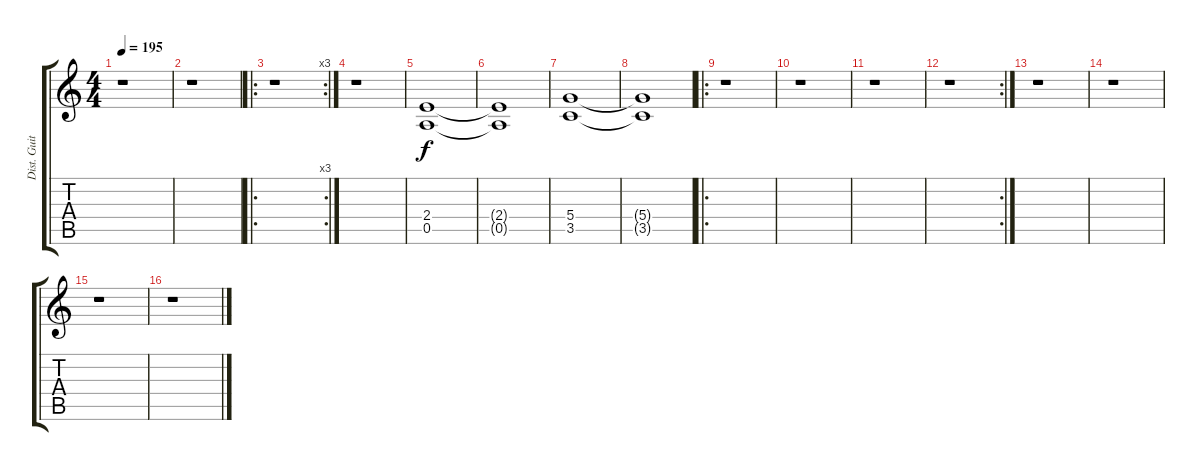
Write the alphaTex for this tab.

\track ("Dist. Guitar" "Dist. Guit") {instrument overdrivenguitar}
\staff {score tabs}
\tuning (E4 B3 G3 D3 A2 E2) {hide}
\ts (4 4)
\tempo 195
\clef g2
\ks c
r.1{dy f} |
r.1 |
\ro
\rc 3
r.1 |
r.1 |
(2.4 0.5).1 |
(2.4{t} 0.5{t}).1 |
(5.4 3.5).1 |
(5.4{t} 3.5{t}).1 |
\ro
r.1 |
r.1 |
r.1 |
\rc 2
r.1 |
r.1 |
r.1 |
r.1 |
r.1
